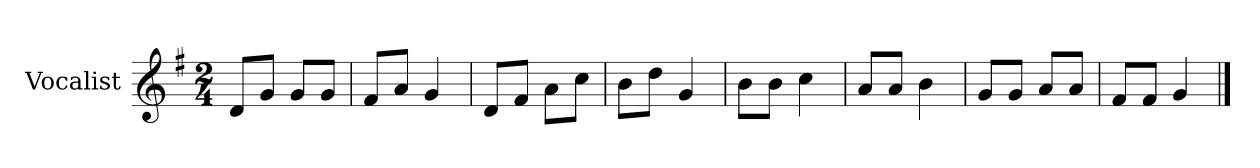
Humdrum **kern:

**kern
*part1
*staff1
*I"Vocalist
*k[f#]
*G:
*M2/4
=1
8dL
8gJ
8gL
8gJ
=2
8f#L
8aJ
4g
=3
8dL
8f#J
8aL
8ccJ
=4
8bL
8ddJ
4g
=5
8bL
8bJ
4cc
=6
8aL
8aJ
4b
=7
8gL
8gJ
8aL
8aJ
=8
8f#L
8f#J
4g
==
*-
